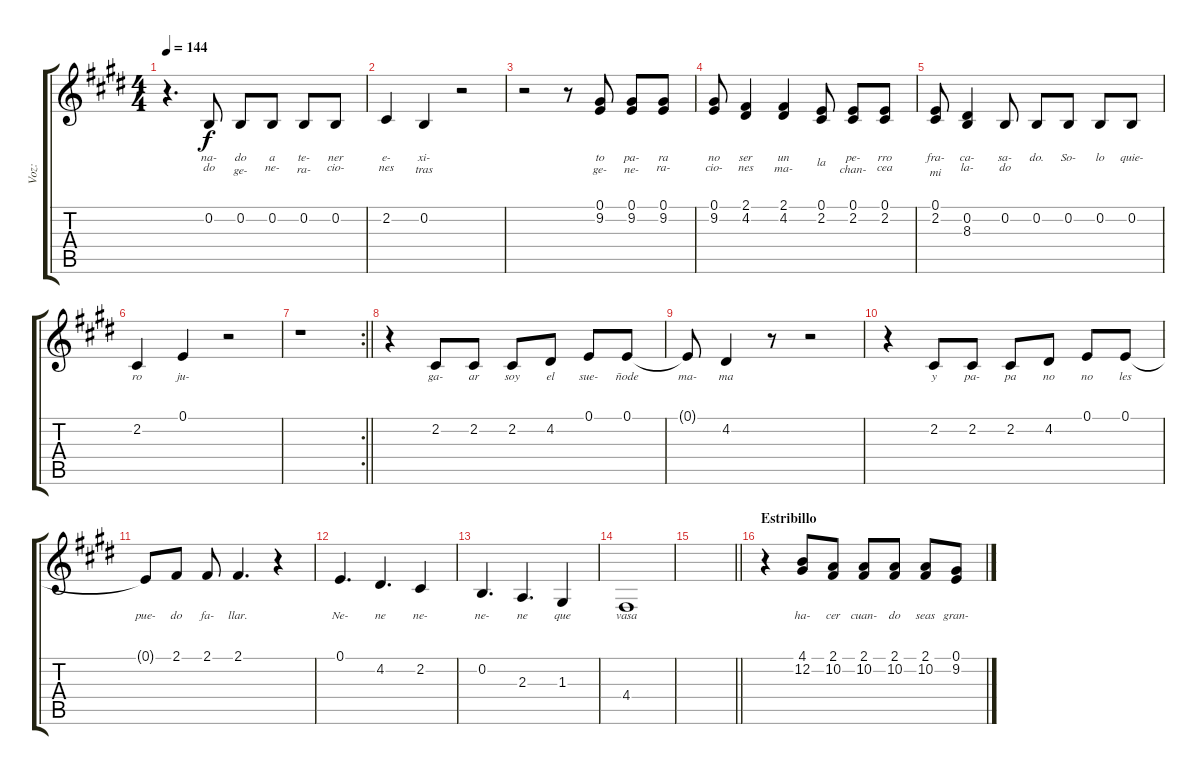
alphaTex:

\track ("Voz:" "Voz:") {instrument lead2sawtooth}
\staff {score tabs}
\tuning (E4 B3 G3 D3 A2 E2) {hide}
\ts (4 4)
\tempo 144
\clef g2
\ks e
r.4{d dy f} 0.2.8{lyrics (0 "na-") lyrics (1 "do") lyrics (2 "") lyrics (3 "") lyrics (4 "")} 0.2.8{lyrics (0 "do") lyrics (1 "ge-") lyrics (2 "") lyrics (3 "") lyrics (4 "")} 0.2.8{lyrics (0 "a") lyrics (1 "ne-") lyrics (2 "") lyrics (3 "") lyrics (4 "")} 0.2.8{lyrics (0 "te-") lyrics (1 "ra-") lyrics (2 "") lyrics (3 "") lyrics (4 "")} 0.2.8{lyrics (0 "ner") lyrics (1 "cio-") lyrics (2 "") lyrics (3 "") lyrics (4 "")} |
2.2.4{lyrics (0 "e-") lyrics (1 "nes") lyrics (2 "") lyrics (3 "") lyrics (4 "")} 0.2.4{lyrics (0 "xi-") lyrics (1 "tras") lyrics (2 "") lyrics (3 "") lyrics (4 "")} r.2 |
r.2 r.8 (0.1 9.2).8{lyrics (0 "to") lyrics (1 "ge-") lyrics (2 "") lyrics (3 "") lyrics (4 "")} (0.1 9.2).8{lyrics (0 "pa-") lyrics (1 "ne-") lyrics (2 "") lyrics (3 "") lyrics (4 "")} (0.1 9.2).8{lyrics (0 "ra") lyrics (1 "ra-") lyrics (2 "") lyrics (3 "") lyrics (4 "")} |
(0.1 9.2).8{lyrics (0 "no") lyrics (1 "cio-") lyrics (2 "") lyrics (3 "") lyrics (4 "")} (2.1 4.2).4{lyrics (0 "ser") lyrics (1 "nes") lyrics (2 "") lyrics (3 "") lyrics (4 "")} (2.1 4.2).4{lyrics (0 "un") lyrics (1 "ma-") lyrics (2 "") lyrics (3 "") lyrics (4 "")} (0.1 2.2).8{lyrics (0 "") lyrics (1 "la") lyrics (2 "") lyrics (3 "") lyrics (4 "")} (0.1 2.2).8{lyrics (0 "pe-") lyrics (1 "chan-") lyrics (2 "") lyrics (3 "") lyrics (4 "")} (0.1 2.2).8{lyrics (0 "rro") lyrics (1 "cea") lyrics (2 "") lyrics (3 "") lyrics (4 "")} |
(0.1 2.2).8{lyrics (0 "fra-") lyrics (1 "mi") lyrics (2 "") lyrics (3 "") lyrics (4 "")} (0.2 8.3).4{lyrics (0 "ca-") lyrics (1 "la-") lyrics (2 "") lyrics (3 "") lyrics (4 "")} 0.2.8{lyrics (0 "sa-") lyrics (1 "do") lyrics (2 "") lyrics (3 "") lyrics (4 "")} 0.2.8{lyrics (0 "do.") lyrics (1 "") lyrics (2 "") lyrics (3 "") lyrics (4 "")} 0.2.8{lyrics (0 "So-") lyrics (1 "") lyrics (2 "") lyrics (3 "") lyrics (4 "")} 0.2.8{lyrics (0 "lo") lyrics (1 "") lyrics (2 "") lyrics (3 "") lyrics (4 "")} 0.2.8{lyrics (0 "quie-") lyrics (1 "") lyrics (2 "") lyrics (3 "") lyrics (4 "")} |
2.2.4{lyrics (0 "ro") lyrics (1 "") lyrics (2 "") lyrics (3 "") lyrics (4 "")} 0.1.4{lyrics (0 "ju-") lyrics (1 "") lyrics (2 "") lyrics (3 "") lyrics (4 "")} r.2 |
\rc 2
\barLineRight lightlight
r.1 |
r.4 2.2.8{lyrics (0 "ga-") lyrics (1 "") lyrics (2 "") lyrics (3 "") lyrics (4 "")} 2.2.8{lyrics (0 "ar") lyrics (1 "") lyrics (2 "") lyrics (3 "") lyrics (4 "")} 2.2.8{lyrics (0 "soy") lyrics (1 "") lyrics (2 "") lyrics (3 "") lyrics (4 "")} 4.2.8{lyrics (0 "el") lyrics (1 "") lyrics (2 "") lyrics (3 "") lyrics (4 "")} 0.1.8{lyrics (0 "sue-") lyrics (1 "") lyrics (2 "") lyrics (3 "") lyrics (4 "")} 0.1.8{lyrics (0 "ñode") lyrics (1 "") lyrics (2 "") lyrics (3 "") lyrics (4 "")} |
0.1{t}.8{lyrics (0 "ma-") lyrics (1 "") lyrics (2 "") lyrics (3 "") lyrics (4 "")} 4.2.4{lyrics (0 "ma") lyrics (1 "") lyrics (2 "") lyrics (3 "") lyrics (4 "")} r.8 r.2 |
r.4 2.2.8{lyrics (0 "y") lyrics (1 "") lyrics (2 "") lyrics (3 "") lyrics (4 "")} 2.2.8{lyrics (0 "pa-") lyrics (1 "") lyrics (2 "") lyrics (3 "") lyrics (4 "")} 2.2.8{lyrics (0 "pa") lyrics (1 "") lyrics (2 "") lyrics (3 "") lyrics (4 "")} 4.2.8{lyrics (0 "no") lyrics (1 "") lyrics (2 "") lyrics (3 "") lyrics (4 "")} 0.1.8{lyrics (0 "no") lyrics (1 "") lyrics (2 "") lyrics (3 "") lyrics (4 "")} 0.1.8{lyrics (0 "les") lyrics (1 "") lyrics (2 "") lyrics (3 "") lyrics (4 "")} |
0.1{t}.8{lyrics (0 "pue-") lyrics (1 "") lyrics (2 "") lyrics (3 "") lyrics (4 "")} 2.1.8{lyrics (0 "do") lyrics (1 "") lyrics (2 "") lyrics (3 "") lyrics (4 "")} 2.1.8{lyrics (0 "fa-") lyrics (1 "") lyrics (2 "") lyrics (3 "") lyrics (4 "")} 2.1.4{d lyrics (0 "llar.") lyrics (1 "") lyrics (2 "") lyrics (3 "") lyrics (4 "")} r.4 |
0.1.4{d lyrics (0 "Ne-") lyrics (1 "") lyrics (2 "") lyrics (3 "") lyrics (4 "")} 4.2.4{d lyrics (0 "ne") lyrics (1 "") lyrics (2 "") lyrics (3 "") lyrics (4 "")} 2.2.4{lyrics (0 "ne-") lyrics (1 "") lyrics (2 "") lyrics (3 "") lyrics (4 "")} |
0.2.4{d lyrics (0 "ne-") lyrics (1 "") lyrics (2 "") lyrics (3 "") lyrics (4 "")} 2.3.4{d lyrics (0 "ne") lyrics (1 "") lyrics (2 "") lyrics (3 "") lyrics (4 "")} 1.3.4{lyrics (0 "que") lyrics (1 "") lyrics (2 "") lyrics (3 "") lyrics (4 "")} |
4.4.1{lyrics (0 "vasa") lyrics (1 "") lyrics (2 "") lyrics (3 "") lyrics (4 "")} |
\barLineRight lightlight
|
\section ("" "Estribillo")
r.4 (4.1 12.2).8{lyrics (0 "ha-") lyrics (1 "") lyrics (2 "") lyrics (3 "") lyrics (4 "")} (2.1 10.2).8{lyrics (0 "cer") lyrics (1 "") lyrics (2 "") lyrics (3 "") lyrics (4 "")} (2.1 10.2).8{lyrics (0 "cuan-") lyrics (1 "") lyrics (2 "") lyrics (3 "") lyrics (4 "")} (2.1 10.2).8{lyrics (0 "do") lyrics (1 "") lyrics (2 "") lyrics (3 "") lyrics (4 "")} (2.1 10.2).8{lyrics (0 "seas") lyrics (1 "") lyrics (2 "") lyrics (3 "") lyrics (4 "")} (0.1 9.2).8{lyrics (0 "gran-") lyrics (1 "") lyrics (2 "") lyrics (3 "") lyrics (4 "")}
